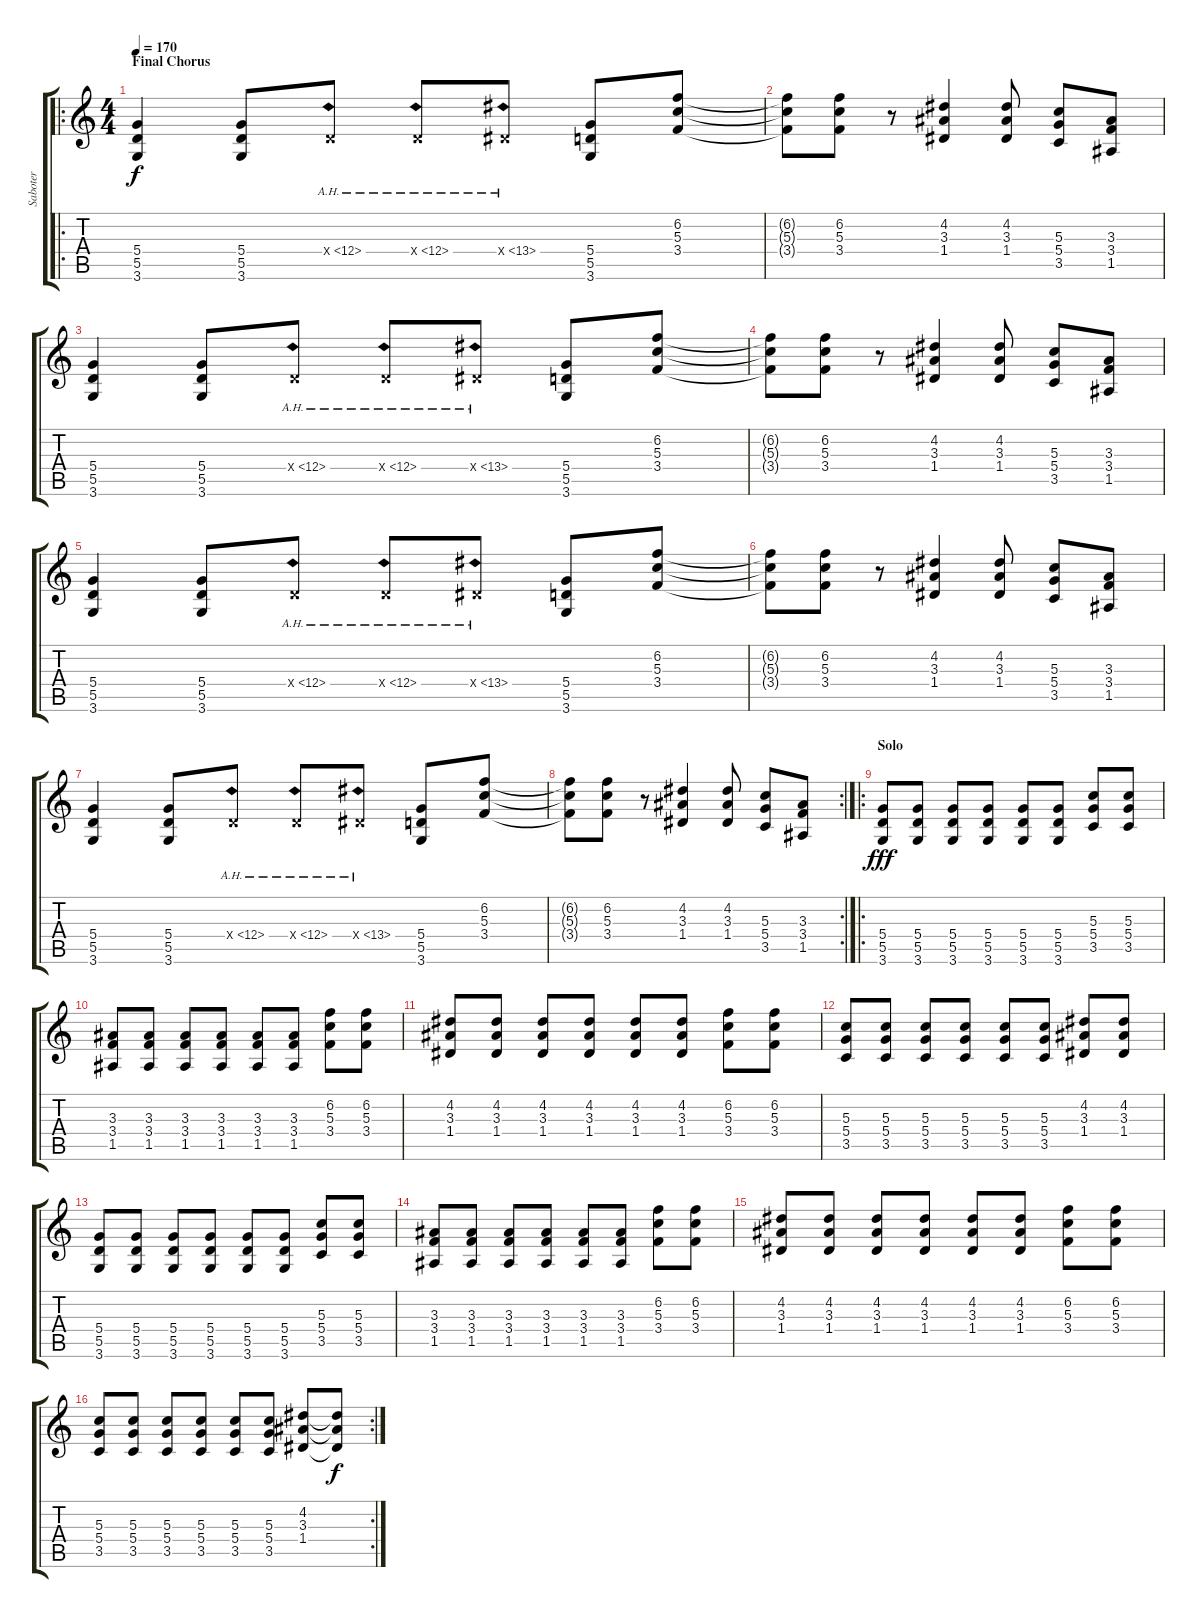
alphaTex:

\track ("Saboter" "Saboter") {instrument distortionguitar}
\staff {score tabs}
\tuning (E4 B3 G3 D3 A2 E2) {hide}
\ro
\ts (4 4)
\section ("" "Final Chorus")
\tempo 170
\clef g2
\ks c
(5.4 5.5 3.6).4{dy f} (5.4 5.5 3.6).8 0.4{ah 12 x}.8 0.4{ah 12 x}.8 1.4{ah 12 x}.8 (5.4 5.5 3.6).8 (6.2 5.3 3.4).8 |
(6.2{t} 5.3{t} 3.4{t}).8 (6.2 5.3 3.4).8 r.8 (4.2 3.3 1.4).4 (4.2 3.3 1.4).8 (5.3 5.4 3.5).8 (3.3 3.4 1.5).8 |
(5.4 5.5 3.6).4 (5.4 5.5 3.6).8 0.4{ah 12 x}.8 0.4{ah 12 x}.8 1.4{ah 12 x}.8 (5.4 5.5 3.6).8 (6.2 5.3 3.4).8 |
(6.2{t} 5.3{t} 3.4{t}).8 (6.2 5.3 3.4).8 r.8 (4.2 3.3 1.4).4 (4.2 3.3 1.4).8 (5.3 5.4 3.5).8 (3.3 3.4 1.5).8 |
(5.4 5.5 3.6).4 (5.4 5.5 3.6).8 0.4{ah 12 x}.8 0.4{ah 12 x}.8 1.4{ah 12 x}.8 (5.4 5.5 3.6).8 (6.2 5.3 3.4).8 |
(6.2{t} 5.3{t} 3.4{t}).8 (6.2 5.3 3.4).8 r.8 (4.2 3.3 1.4).4 (4.2 3.3 1.4).8 (5.3 5.4 3.5).8 (3.3 3.4 1.5).8 |
(5.4 5.5 3.6).4 (5.4 5.5 3.6).8 0.4{ah 12 x}.8 0.4{ah 12 x}.8 1.4{ah 12 x}.8 (5.4 5.5 3.6).8 (6.2 5.3 3.4).8 |
\rc 2
(6.2{t} 5.3{t} 3.4{t}).8 (6.2 5.3 3.4).8 r.8 (4.2 3.3 1.4).4 (4.2 3.3 1.4).8 (5.3 5.4 3.5).8 (3.3 3.4 1.5).8 |
\ro
\section ("" "Solo")
(5.4 5.5 3.6).8{dy fff volume 7 instrument distortionguitar} (5.4 5.5 3.6).8 (5.4 5.5 3.6).8 (5.4 5.5 3.6).8 (5.4 5.5 3.6).8 (5.4 5.5 3.6).8 (5.3 5.4 3.5).8 (5.3 5.4 3.5).8 |
(3.3 3.4 1.5).8 (3.3 3.4 1.5).8 (3.3 3.4 1.5).8 (3.3 3.4 1.5).8 (3.3 3.4 1.5).8 (3.3 3.4 1.5).8 (6.2 5.3 3.4).8 (6.2 5.3 3.4).8 |
(4.2 3.3 1.4).8 (4.2 3.3 1.4).8 (4.2 3.3 1.4).8 (4.2 3.3 1.4).8 (4.2 3.3 1.4).8 (4.2 3.3 1.4).8 (6.2 5.3 3.4).8 (6.2 5.3 3.4).8 |
(5.3 5.4 3.5).8 (5.3 5.4 3.5).8 (5.3 5.4 3.5).8 (5.3 5.4 3.5).8 (5.3 5.4 3.5).8 (5.3 5.4 3.5).8 (4.2 3.3 1.4).8 (4.2 3.3 1.4).8 |
(5.4 5.5 3.6).8 (5.4 5.5 3.6).8 (5.4 5.5 3.6).8 (5.4 5.5 3.6).8 (5.4 5.5 3.6).8 (5.4 5.5 3.6).8 (5.3 5.4 3.5).8 (5.3 5.4 3.5).8 |
(3.3 3.4 1.5).8 (3.3 3.4 1.5).8 (3.3 3.4 1.5).8 (3.3 3.4 1.5).8 (3.3 3.4 1.5).8 (3.3 3.4 1.5).8 (6.2 5.3 3.4).8 (6.2 5.3 3.4).8 |
(4.2 3.3 1.4).8 (4.2 3.3 1.4).8 (4.2 3.3 1.4).8 (4.2 3.3 1.4).8 (4.2 3.3 1.4).8 (4.2 3.3 1.4).8 (6.2 5.3 3.4).8 (6.2 5.3 3.4).8 |
\rc 2
(5.3 5.4 3.5).8 (5.3 5.4 3.5).8 (5.3 5.4 3.5).8 (5.3 5.4 3.5).8 (5.3 5.4 3.5).8 (5.3 5.4 3.5).8 (4.2 3.3 1.4).8 (4.2{t} 3.3{t} 1.4{t}).8{dy f}
